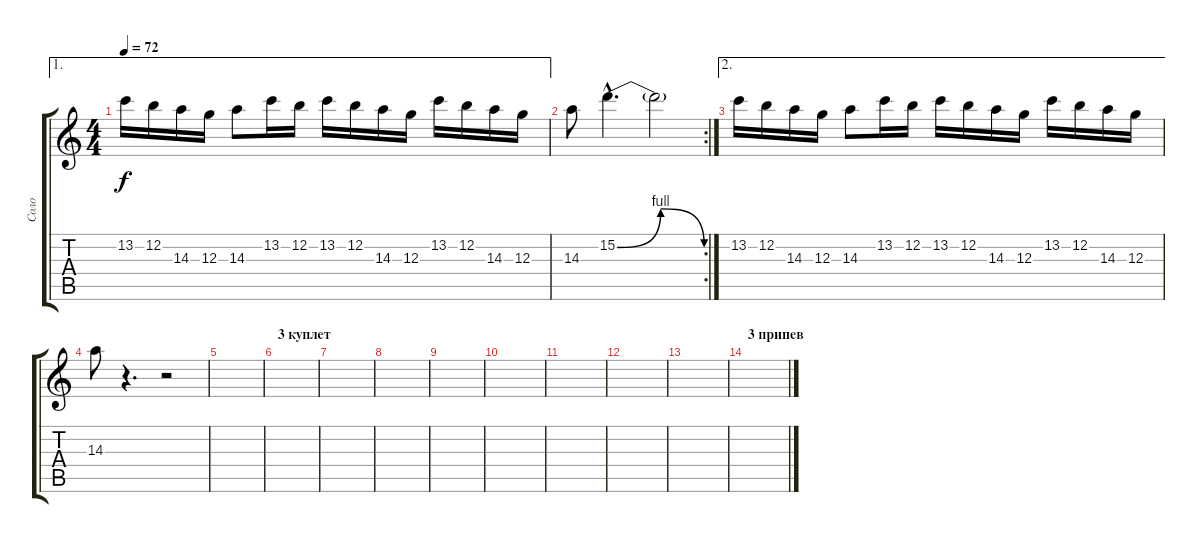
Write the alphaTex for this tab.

\track ("Соло" "Соло") {instrument distortionguitar}
\staff {score tabs}
\tuning (E4 B3 G3 D3 A2 E2) {hide}
\ae 1
\ts (4 4)
\tempo 72
\clef g2
\ks c
13.2.16{dy f} 12.2.16 14.3.16 12.3.16 14.3.8 13.2.16 12.2.16 13.2.16 12.2.16 14.3.16 12.3.16 13.2.16 12.2.16 14.3.16 12.3.16 |
\rc 2
14.3.8 15.2{be (bendrelease 0 0 10 4 58 4 60 0) hac}.4{d} 15.2{t}.2 |
\ae 2
13.2.16 12.2.16 14.3.16 12.3.16 14.3.8 13.2.16 12.2.16 13.2.16 12.2.16 14.3.16 12.3.16 13.2.16 12.2.16 14.3.16 12.3.16 |
14.3.8 r.4{d} r.2 |
|
\section ("" "3 куплет")
|
|
|
|
|
|
|
|
\section ("" "3 припев")
